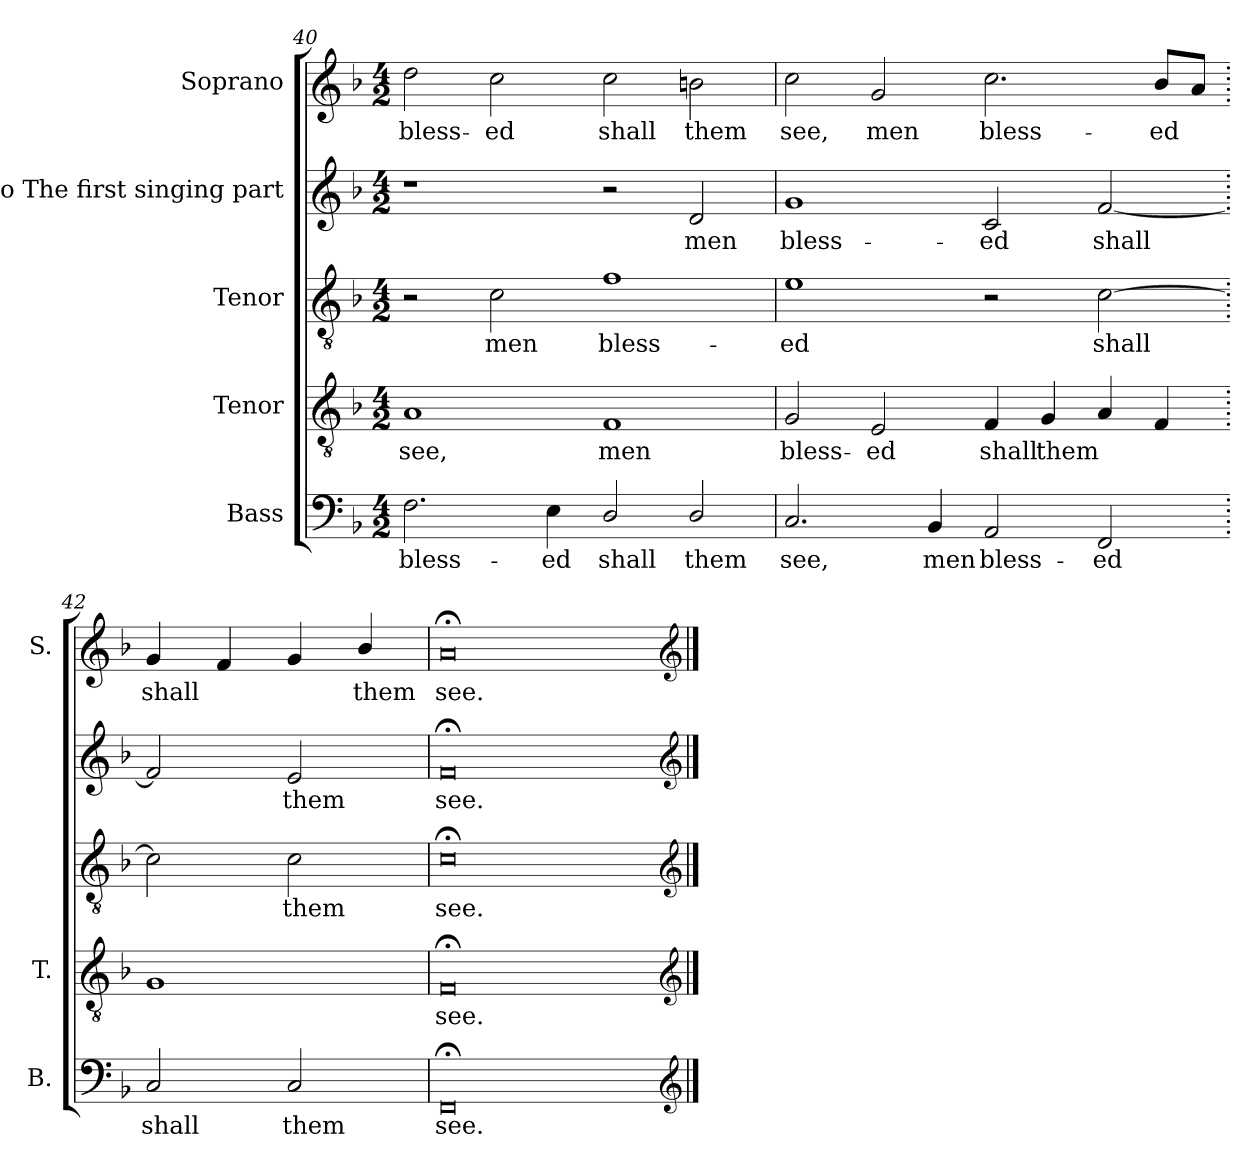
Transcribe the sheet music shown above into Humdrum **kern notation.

**kern	**text	**kern	**text	**kern	**text	**kern	**text	**kern	**text
*part5	*part5	*part4	*part4	*part3	*part3	*part2	*part2	*part1	*part1
*staff5	*staff5	*staff4	*staff4	*staff3	*staff3	*staff2	*staff2	*staff1	*staff1
*I"Bass	*	*I"Tenor	*	*I"Tenor	*	*I"Alto The first singing part	*	*I"Soprano	*
*I'B.	*	*I'T.	*	*	*	*	*	*I'S.	*
!!LO:LB:g=z
*clefF4	*	*clefGv2	*	*clefGv2	*	*clefG2	*	*clefG2	*
*	*	*ITrd7c12	*	*ITrd7c12	*	*ITrd7c12	*	*	*
*k[b-]	*	*k[b-]	*	*k[b-]	*	*k[b-]	*	*k[b-]	*
*F:	*	*F:	*	*F:	*	*F:	*	*F:	*
*M4/2	*	*M4/2	*	*M4/2	*	*M4/2	*	*M4/2	*
=40	=40	=40	=40	=40	=40	=40	=40	=40	=40
!	!LO:LY:b:color=#000000	!	!	!	!	!	!	!	!
!	!	!	!LO:LY:b:color=#000000	!	!	!	!	!	!
!	!	!	!	!	!	!	!	!	!LO:LY:b:color=#000000
2.Fi\	bless-	1AAi	see,	2r	.	1r	.	2ddi\	bless-
!	!	!	!	!	!LO:LY:b:color=#000000	!	!	!	!
!	!	!	!	!	!	!	!	!	!LO:LY:b:color=#000000
.	.	.	.	2Ci\	men	.	.	2cci\	-ed
!	!LO:LY:b:color=#000000	!	!	!	!	!	!	!	!
4Ei\	-ed	.	.	.	.	.	.	.	.
!	!LO:LY:b:color=#000000	!	!	!	!	!	!	!	!
!	!	!	!LO:LY:b:color=#000000	!	!	!	!	!	!
!	!	!	!	!	!LO:LY:b:color=#000000	!	!	!	!
!	!	!	!	!	!	!	!	!	!LO:LY:b:color=#000000
2Di/	shall	1FFi	men	1Fi	bless-	2r	.	2cci\	shall
!	!LO:LY:b:color=#000000	!	!	!	!	!	!	!	!
!	!	!	!	!	!	!	!LO:LY:b:color=#000000	!	!
!	!	!	!	!	!	!	!	!	!LO:LY:b:color=#000000
2Di/	them	.	.	.	.	2Di/	men	2bni\	them
=41	=41	=41	=41	=41	=41	=41	=41	=41	=41
!	!LO:LY:b:color=#000000	!	!	!	!	!	!	!	!
!	!	!	!LO:LY:b:color=#000000	!	!	!	!	!	!
!	!	!	!	!	!LO:LY:b:color=#000000	!	!	!	!
!	!	!	!	!	!	!	!LO:LY:b:color=#000000	!	!
!	!	!	!	!	!	!	!	!	!LO:LY:b:color=#000000
2.Ci/	see,	2GGi/	bless-	1Ei	-ed	1Gi	bless-	2cci\	see,
!	!	!	!LO:LY:b:color=#000000	!	!	!	!	!	!
!	!	!	!	!	!	!	!	!	!LO:LY:b:color=#000000
.	.	2EEi/	-ed	.	.	.	.	2gi/	men
!	!LO:LY:b:color=#000000	!	!	!	!	!	!	!	!
4BB-i/	men	.	.	.	.	.	.	.	.
!	!LO:LY:b:color=#000000	!	!	!	!	!	!	!	!
!	!	!	!LO:LY:b:color=#000000	!	!	!	!	!	!
!	!	!	!	!	!	!	!LO:LY:b:color=#000000	!	!
!	!	!	!	!	!	!	!	!	!LO:LY:b:color=#000000
2AAi/	bless-	4FFi/	shall	2r	.	2Ci/	-ed	2.cci\	bless-
!	!	!	!LO:LY:b:color=#000000	!	!	!	!	!	!
.	.	4GGi/	them	.	.	.	.	.	.
!	!LO:LY:b:color=#000000	!	!	!	!	!	!	!	!
!	!	!	!	!	!LO:LY:b:color=#000000	!	!	!	!
!	!	!	!	!	!	!	!LO:LY:b:color=#000000	!	!
2FFi/	-ed	4AAi/	.	[2Ci\	shall	[2Fi/	shall	.	.
!	!	!	!	!	!	!	!	!	!LO:LY:b:color=#000000
.	.	4FFi/	.	.	.	.	.	8b-i/L	-ed
.	.	.	.	.	.	.	.	8ai/J	.
=42.	=42.	=42.	=42.	=42.	=42.	=42.	=42.	=42.	=42.
!	!LO:LY:b:color=#000000	!	!	!	!	!	!	!	!
!	!	!	!	!	!	!	!	!	!LO:LY:b:color=#000000
2Ci/	shall	1GGi	.	2Ci\]	.	2Fi/]	.	4gi/	shall
.	.	.	.	.	.	.	.	4fi/	.
!	!LO:LY:b:color=#000000	!	!	!	!	!	!	!	!
!	!	!	!	!	!LO:LY:b:color=#000000	!	!	!	!
!	!	!	!	!	!	!	!LO:LY:b:color=#000000	!	!
2Ci/	them	.	.	2Ci\	them	2Ei/	them	4gi/	.
!	!	!	!	!	!	!	!	!	!LO:LY:b:color=#000000
.	.	.	.	.	.	.	.	4b-i/	them
=43	=43	=43	=43	=43	=43	=43	=43	=43	=43
!	!LO:LY:b:color=#000000	!	!	!	!	!	!	!	!
!	!	!	!LO:LY:b:color=#000000	!	!	!	!	!	!
!	!	!	!	!	!LO:LY:b:color=#000000	!	!	!	!
!	!	!	!	!	!	!	!LO:LY:b:color=#000000	!	!
!	!	!	!	!	!	!	!	!	!LO:LY:b:color=#000000
0FF;i	see.	0FF;i	see.	0C;i	see.	0F;i	see.	0a;i	see.
*stria0	*	*	*	*	*	*	*	*	*
*clefG2	*	*clefG2	*	*clefG2	*	*clefG2	*	*clefG2	*
==	==	==	==	==	==	==	==	==	==
*-	*-	*-	*-	*-	*-	*-	*-	*-	*-
